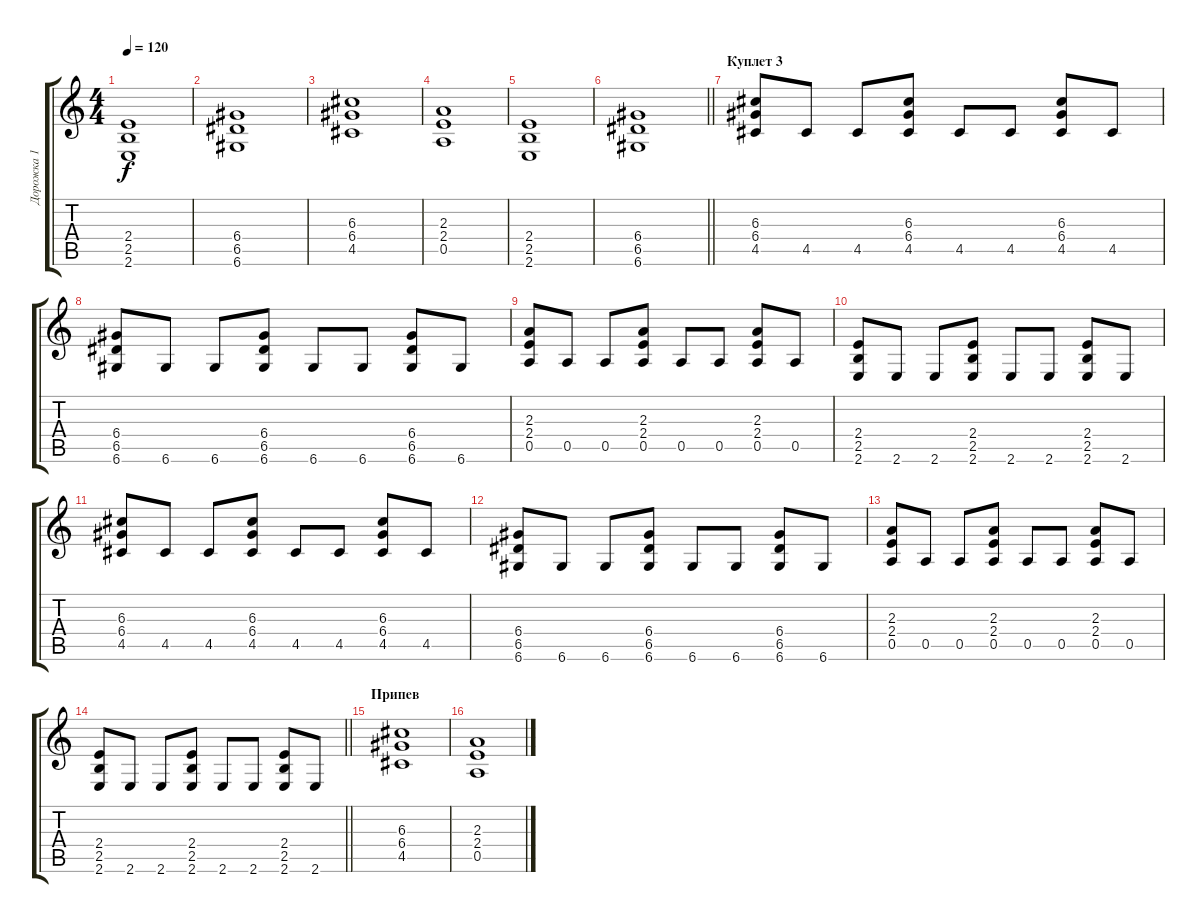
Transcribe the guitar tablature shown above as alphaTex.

\track ("Дорожка 1" "Дорожка 1") {instrument acousticguitarsteel}
\staff {score tabs}
\tuning (E4 B3 G3 D3 A2 D2) {hide}
\ts (4 4)
\tempo 120
\clef g2
\ks c
(2.4 2.5 2.6).1{dy f} |
(6.4 6.5 6.6).1 |
(6.3 6.4 4.5).1 |
(2.3 2.4 0.5).1 |
(2.4 2.5 2.6).1 |
\barLineRight lightlight
(6.4 6.5 6.6).1 |
\section ("" "Куплет 3")
(6.3 6.4 4.5).8 4.5.8 4.5.8 (6.3 6.4 4.5).8 4.5.8 4.5.8 (6.3 6.4 4.5).8 4.5.8 |
(6.4 6.5 6.6).8 6.6.8 6.6.8 (6.4 6.5 6.6).8 6.6.8 6.6.8 (6.4 6.5 6.6).8 6.6.8 |
(2.3 2.4 0.5).8 0.5.8 0.5.8 (2.3 2.4 0.5).8 0.5.8 0.5.8 (2.3 2.4 0.5).8 0.5.8 |
(2.4 2.5 2.6).8 2.6.8 2.6.8 (2.4 2.5 2.6).8 2.6.8 2.6.8 (2.4 2.5 2.6).8 2.6.8 |
(6.3 6.4 4.5).8 4.5.8 4.5.8 (6.3 6.4 4.5).8 4.5.8 4.5.8 (6.3 6.4 4.5).8 4.5.8 |
(6.4 6.5 6.6).8 6.6.8 6.6.8 (6.4 6.5 6.6).8 6.6.8 6.6.8 (6.4 6.5 6.6).8 6.6.8 |
(2.3 2.4 0.5).8 0.5.8 0.5.8 (2.3 2.4 0.5).8 0.5.8 0.5.8 (2.3 2.4 0.5).8 0.5.8 |
\barLineRight lightlight
(2.4 2.5 2.6).8 2.6.8 2.6.8 (2.4 2.5 2.6).8 2.6.8 2.6.8 (2.4 2.5 2.6).8 2.6.8 |
\section ("" "Припев")
(6.3 6.4 4.5).1 |
(2.3 2.4 0.5).1
